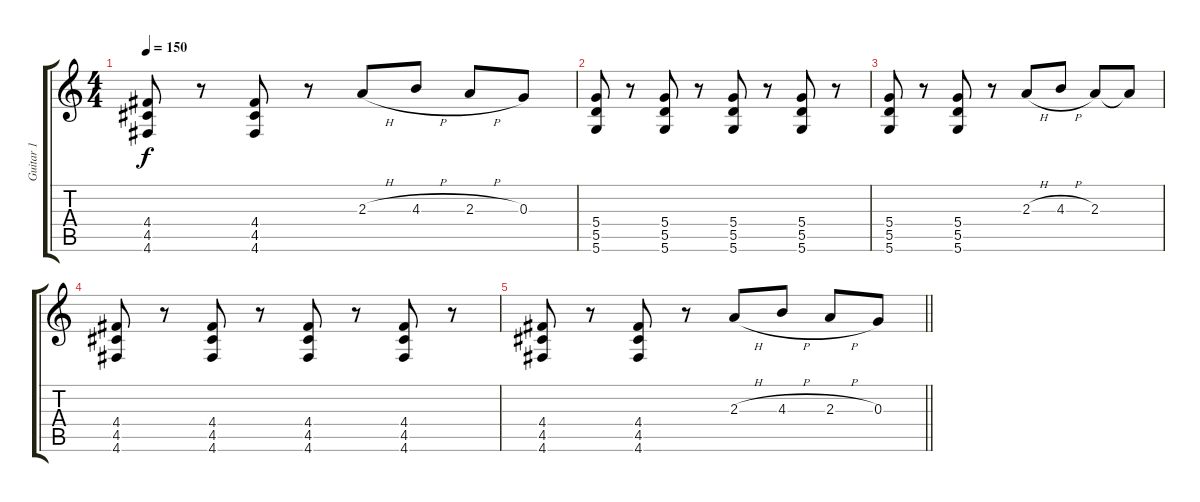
\track ("Guitar 1" "Guitar 1") {instrument distortionguitar}
\staff {score tabs}
\tuning (E4 B3 G3 D3 A2 D2) {hide}
\ts (4 4)
\tempo 150
\clef g2
\ks c
(4.4 4.5 4.6).8{dy f} r.8 (4.4 4.5 4.6).8 r.8 2.3{h}.8 4.3{h}.8 2.3{h}.8 0.3.8 |
(5.4 5.5 5.6).8 r.8 (5.4 5.5 5.6).8 r.8 (5.4 5.5 5.6).8 r.8 (5.4 5.5 5.6).8 r.8 |
(5.4 5.5 5.6).8 r.8 (5.4 5.5 5.6).8 r.8 2.3{h}.8 4.3{h}.8 2.3.8 2.3{t}.8 |
(4.4 4.5 4.6).8 r.8 (4.4 4.5 4.6).8 r.8 (4.4 4.5 4.6).8 r.8 (4.4 4.5 4.6).8 r.8 |
\barLineRight lightlight
(4.4 4.5 4.6).8 r.8 (4.4 4.5 4.6).8 r.8 2.3{h}.8 4.3{h}.8 2.3{h}.8 0.3.8
